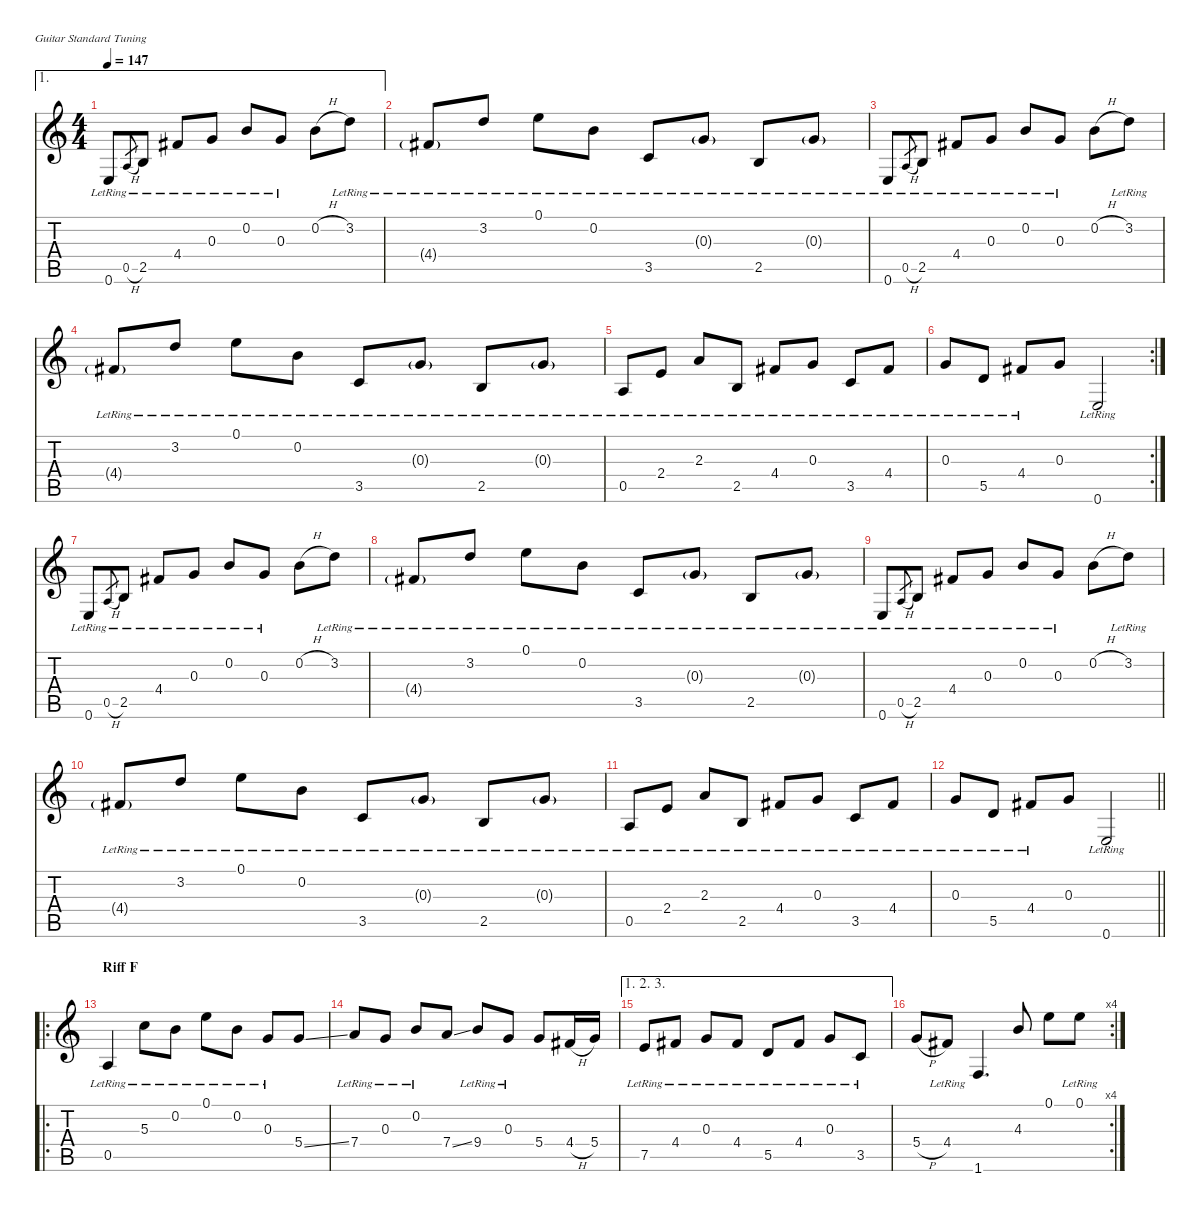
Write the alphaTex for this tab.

\defaultSystemsLayout 4
\hideDynamics
\bracketExtendMode nobrackets
\singleTrackTrackNamePolicy hidden
\multiTrackTrackNamePolicy hidden
\firstSystemTrackNameMode fullname
\otherSystemsTrackNameOrientation horizontal
\track ("Track 1" "s.guit.") {mute instrument acousticguitarsteel}
\staff {score tabs}
\tuning (E4 B3 G3 D3 A2 E2)
\ae 1
\ts (4 4)
\tempo 147
\clef g2
\ks c
0.6{lr}.8{dy ff beam Up} 0.5{h lr}.8{gr dy p beam Up} 2.5{lr}.8{dy f beam Up} 4.4{lr acc #}.8{beam Up} 0.3{lr}.8{beam Up} 0.2{lr}.8{beam Up} 0.3{lr}.8{beam Up} 0.2{h}.8{beam Down} 3.2{lr}.8{beam Down} |
4.4{g lr acc #}.8{dy mf beam Up} 3.2{lr}.8{dy f beam Up} 0.1{lr}.8{beam Down} 0.2{lr}.8{beam Down} 3.5{lr}.8{beam Up} 0.3{g lr}.8{beam Up} 2.5{lr}.8{beam Up} 0.3{g lr}.8{beam Up} |
0.6{lr}.8{dy ff beam Up} 0.5{h lr}.8{gr dy p beam Up} 2.5{lr}.8{dy f beam Up} 4.4{lr acc #}.8{beam Up} 0.3{lr}.8{beam Up} 0.2{lr}.8{beam Up} 0.3{lr}.8{beam Up} 0.2{h}.8{beam Down} 3.2{lr}.8{beam Down} |
4.4{g lr acc #}.8{dy mf beam Up} 3.2{lr}.8{dy f beam Up} 0.1{lr}.8{beam Down} 0.2{lr}.8{beam Down} 3.5{lr}.8{beam Up} 0.3{g lr}.8{beam Up} 2.5{lr}.8{beam Up} 0.3{g lr}.8{beam Up} |
0.5{lr}.8{beam Up} 2.4{lr}.8{beam Up} 2.3{lr}.8{beam Up} 2.5{lr}.8{beam Up} 4.4{lr acc #}.8{beam Up} 0.3{lr}.8{beam Up} 3.5{lr}.8{beam Up} 4.4{lr acc #}.8{beam Up} |
\rc 2
0.3{lr}.8{beam Up} 5.5{lr}.8{beam Up} 4.4{lr acc #}.8{beam Up} 0.3.8{beam Up} 0.6{lr}.2{dy ff beam Up} |
0.6{lr}.8{beam Up} 0.5{h lr}.8{gr dy p beam Up} 2.5{lr}.8{dy f beam Up} 4.4{lr acc #}.8{beam Up} 0.3{lr}.8{beam Up} 0.2{lr}.8{beam Up} 0.3{lr}.8{beam Up} 0.2{h}.8{beam Down} 3.2{lr}.8{beam Down} |
4.4{g lr acc #}.8{dy mf beam Up} 3.2{lr}.8{dy f beam Up} 0.1{lr}.8{beam Down} 0.2{lr}.8{beam Down} 3.5{lr}.8{beam Up} 0.3{g lr}.8{beam Up} 2.5{lr}.8{beam Up} 0.3{g lr}.8{beam Up} |
0.6{lr}.8{dy ff beam Up} 0.5{h lr}.8{gr dy p beam Up} 2.5{lr}.8{dy f beam Up} 4.4{lr acc #}.8{beam Up} 0.3{lr}.8{beam Up} 0.2{lr}.8{beam Up} 0.3{lr}.8{beam Up} 0.2{h}.8{beam Down} 3.2{lr}.8{beam Down} |
4.4{g lr acc #}.8{dy mf beam Up} 3.2{lr}.8{dy f beam Up} 0.1{lr}.8{beam Down} 0.2{lr}.8{beam Down} 3.5{lr}.8{beam Up} 0.3{g lr}.8{beam Up} 2.5{lr}.8{beam Up} 0.3{g lr}.8{beam Up} |
0.5{lr}.8{beam Up} 2.4{lr}.8{beam Up} 2.3{lr}.8{beam Up} 2.5{lr}.8{beam Up} 4.4{lr acc #}.8{beam Up} 0.3{lr}.8{beam Up} 3.5{lr}.8{beam Up} 4.4{lr acc #}.8{beam Up} |
\barLineRight lightlight
0.3{lr}.8{beam Up} 5.5{lr}.8{beam Up} 4.4{lr acc #}.8{beam Up} 0.3.8{beam Up} 0.6{lr}.2{dy ff beam Up} |
\ro
\section ("" "Riff F")
0.5{lr}.4{dy f beam Up} 5.3{lr}.8{dy mf beam Down} 0.2{lr}.8{beam Down} 0.1{lr}.8{dy mp beam Down} 0.2{lr}.8{dy mf beam Down} 0.3{lr}.8{beam Up} 5.4{ss}.8{dy f beam Up} |
7.4{lr}.8{beam Up} 0.3{lr}.8{dy mf beam Up} 0.2{lr}.8{beam Up} 7.4{ss}.8{beam Up} 9.4{lr}.8{dy f beam Up} 0.3{lr}.8{dy mf beam Up} 5.4.8{dy f beam Up} 4.4{h acc #}.16{dy mp beam Up} 5.4.16{beam Up} |
\ae (1 2 3)
7.5{lr}.8{dy f beam Up} 4.4{lr acc #}.8{dy mp beam Up} 0.3{lr}.8{dy mf beam Up} 4.4{lr acc #}.8{dy mp beam Up} 5.5{lr}.8{dy f beam Up} 4.4{lr acc #}.8{dy mp beam Up} 0.3{lr}.8{dy mf beam Up} 3.5{lr}.8{dy f beam Up} |
\rc 4
5.4{h}.8{dy mf beam Up} 4.4{lr acc #}.8{dy mp beam Up} 1.6.4{d dy f beam Up} 4.3.8{beam Up} 0.1.8{beam Down} 0.1{lr}.8{dy mf beam Down}
